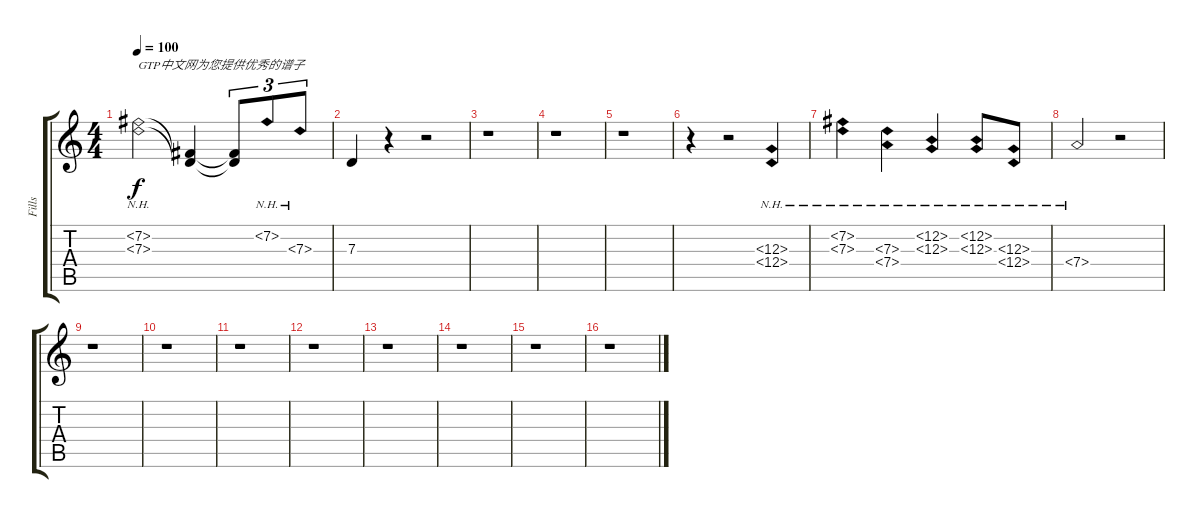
\track ("Fills" "Fills") {instrument sitar}
\staff {score tabs}
\tuning (E4 B3 G3 D3 A2 E2) {hide}
\ts (4 4)
\tempo 100
\clef g2
\ks c
(7.2{nh} 7.3{nh}).2{txt "GTP中文网为您提供优秀的谱子" dy f} (7.2{t} 7.3{t}).4 (7.2{t} 7.3{t}).8{tu (3 2)} 7.2{nh}.8{tu (3 2)} 7.3{nh}.8{tu (3 2)} |
7.3.4 r.4 r.2 |
r.1 |
r.1 |
r.1 |
r.4 r.2 (12.3{nh} 12.4{nh}).4 |
(7.2{nh} 7.3{nh}).4 (7.3{nh} 7.4{nh}).4 (12.2{nh} 12.3{nh}).4 (12.2{nh} 12.3{nh}).8 (12.3{nh} 12.4{nh}).8 |
7.4{nh}.2 r.2 |
r.1 |
r.1 |
r.1 |
r.1 |
r.1 |
r.1 |
r.1 |
r.1
